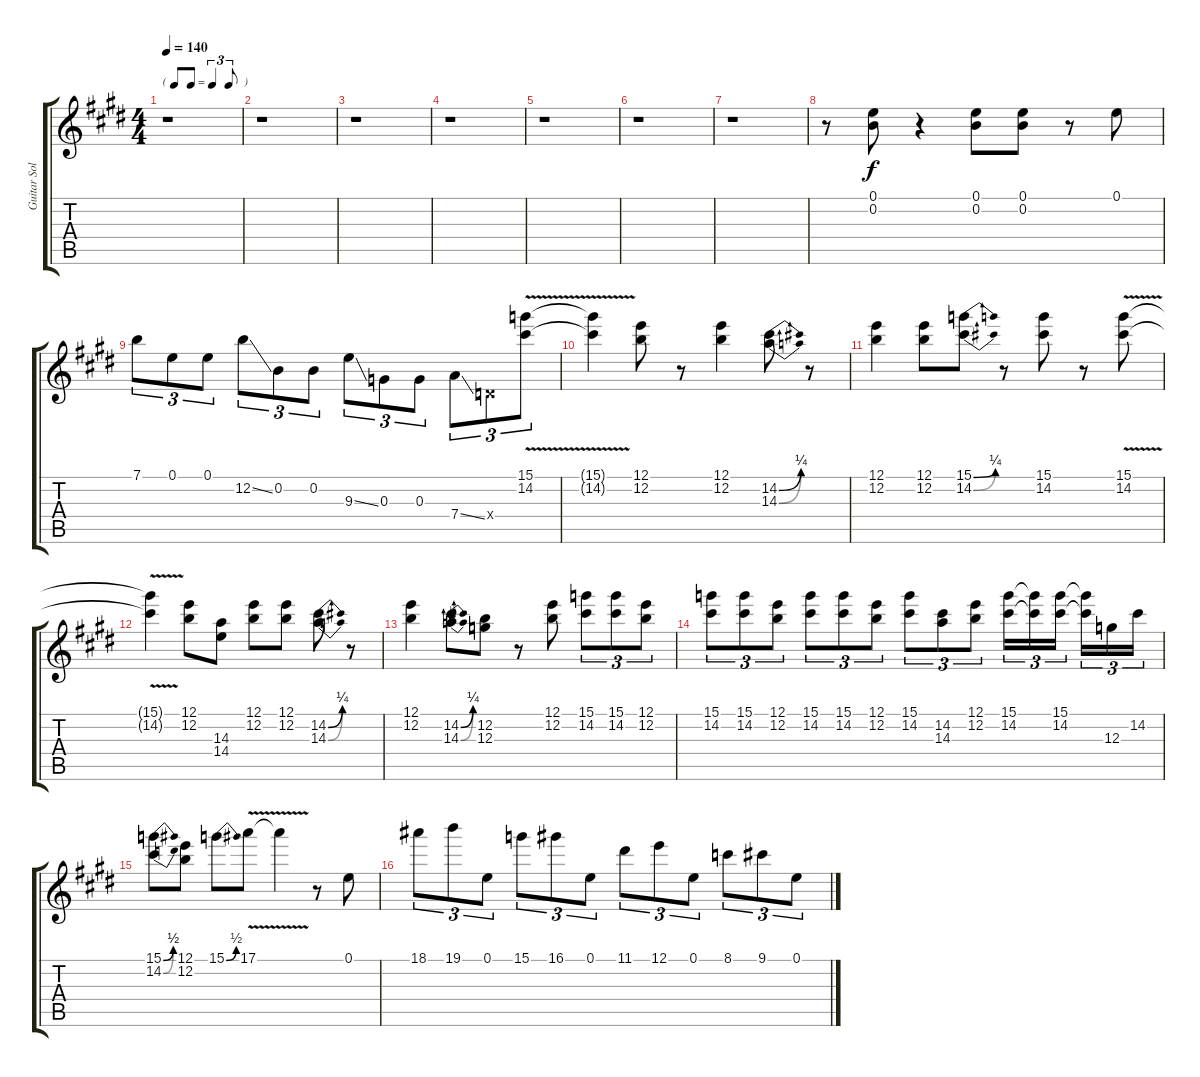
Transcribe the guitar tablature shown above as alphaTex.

\track ("Guitar Solo 1" "Guitar Sol") {instrument distortionguitar}
\staff {score tabs}
\tuning (E4 B3 G3 D3 A2 E2) {hide}
\ts (4 4)
\tf triplet8th
\tempo 140
\clef g2
\ks e
r.1{dy f} |
r.1 |
r.1 |
r.1 |
r.1 |
r.1 |
r.1 |
r.8 (0.1 0.2).8 r.4 (0.1 0.2).8 (0.1 0.2).8 r.8 0.1.8 |
7.1.8{tu (3 2)} 0.1.8{tu (3 2)} 0.1.8{tu (3 2)} 12.2{ss}.8{tu (3 2)} 0.2.8{tu (3 2)} 0.2.8{tu (3 2)} 9.3{ss}.8{tu (3 2)} 0.3.8{tu (3 2)} 0.3.8{tu (3 2)} 7.4{ss}.8{tu (3 2)} 0.4{x}.8{tu (3 2)} (15.1{v} 14.2{v}).8{tu (3 2)} |
(15.1{t} 14.2{t}).4 (12.1 12.2).8 r.8 (12.1 12.2).4 (14.2{be (bend 0 0 60 1)} 14.3{be (bend 0 0 60 1)}).8 r.8 |
(12.1 12.2).4 (12.1 12.2).8 (15.1{be (bend 0 0 60 1)} 14.2{be (bend 0 0 60 1)}).8 r.8 (15.1 14.2).8 r.8 (15.1{v} 14.2{v}).8 |
(15.1{t} 14.2{t}).4 (12.1 12.2).8 (14.3 14.4).8 (12.1 12.2).8 (12.1 12.2).8 (14.2{be (bend 0 0 60 1)} 14.3{be (bend 0 0 60 1)}).8 r.8 |
(12.1 12.2).4 (14.2{be (bend 0 0 60 1)} 14.3{be (bend 0 0 60 1)}).8 (12.2 12.3).8 r.8 (12.1 12.2).8 (15.1 14.2).8{tu (3 2)} (15.1 14.2).8{tu (3 2)} (12.1 12.2).8{tu (3 2)} |
(15.1 14.2).8{tu (3 2)} (15.1 14.2).8{tu (3 2)} (12.1 12.2).8{tu (3 2)} (15.1 14.2).8{tu (3 2)} (15.1 14.2).8{tu (3 2)} (12.1 12.2).8{tu (3 2)} (15.1 14.2).8{tu (3 2)} (14.2 14.3).8{tu (3 2)} (12.1 12.2).8{tu (3 2)} (15.1 14.2).16{tu (3 2)} (15.1{t} 14.2{t}).16{tu (3 2)} (15.1 14.2).16{tu (3 2)} (15.1{t} 14.2{t}).16{tu (3 2)} 12.3.16{tu (3 2)} 14.2.16{tu (3 2)} |
(15.1{be (bend 0 0 60 2)} 14.2{be (bend 0 0 60 2)}).8 (12.1 12.2).8 15.1{be (bend 0 0 60 2)}.8 17.1{v}.8 17.1{t}.4 r.8 0.1.8 |
18.1.8{tu (3 2)} 19.1.8{tu (3 2)} 0.1.8{tu (3 2)} 15.1.8{tu (3 2)} 16.1.8{tu (3 2)} 0.1.8{tu (3 2)} 11.1.8{tu (3 2)} 12.1.8{tu (3 2)} 0.1.8{tu (3 2)} 8.1.8{tu (3 2)} 9.1.8{tu (3 2)} 0.1.8{tu (3 2)}
